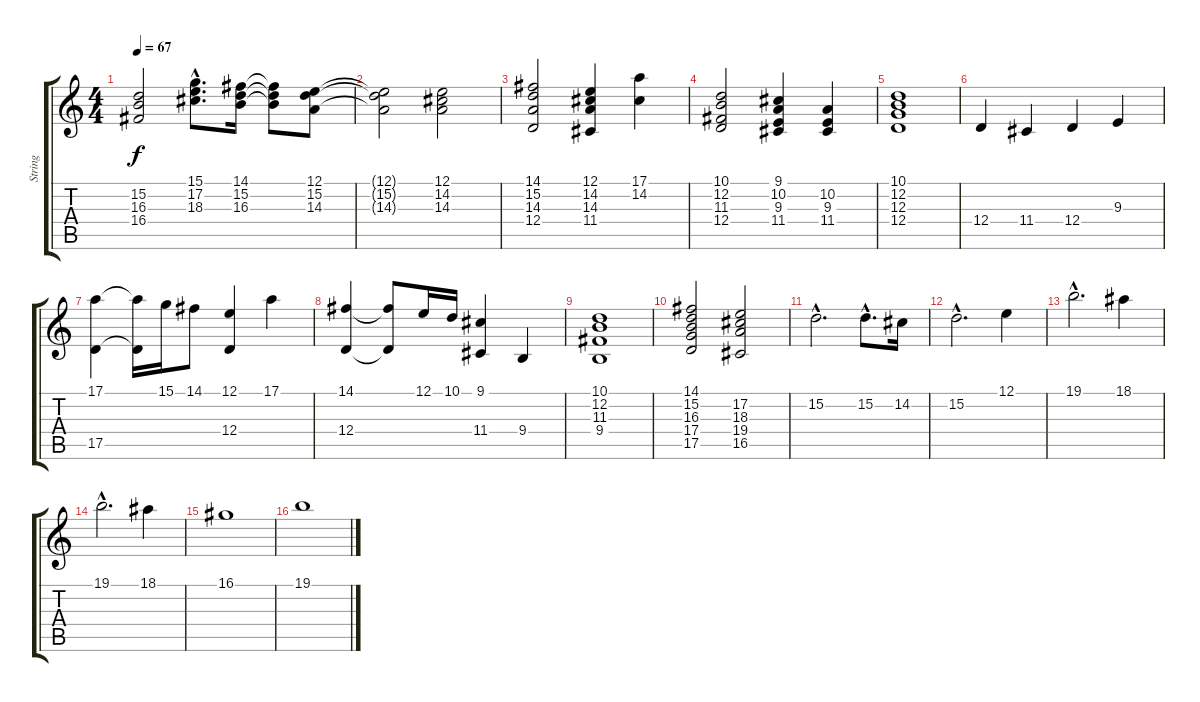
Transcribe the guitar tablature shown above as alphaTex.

\track ("String" "String") {instrument stringensemble1}
\staff {score tabs}
\tuning (E4 B3 G3 D3 A2 E2) {hide}
\ts (4 4)
\tempo 67
\clef g2
\ks c
(15.2 16.3 16.4).2{dy f} (15.1{hac} 17.2{hac} 18.3{hac}).8{d} (14.1 15.2 16.3).16 (14.1{t} 15.2{t} 16.3{t}).8 (12.1 15.2 14.3).8 |
(12.1{t} 15.2{t} 14.3{t}).2 (12.1 14.2 14.3).2 |
(14.1 15.2 14.3 12.4).2 (12.1 14.2 14.3 11.4).4 (17.1 14.2).4 |
(10.1 12.2 11.3 12.4).2 (9.1 10.2 9.3 11.4).4 (10.2 9.3 11.4).4 |
(10.1 12.2 12.3 12.4).1 |
12.4.4 11.4.4 12.4.4 9.3.4 |
(17.1 17.5).4 (17.1{t} 17.5{t}).16 15.1.16 14.1.8 (12.1 12.4).4 17.1.4 |
(14.1 12.4).4 (14.1{t} 12.4{t}).8 12.1.16 10.1.16 (9.1 11.4).4 9.4.4 |
(10.1 12.2 11.3 9.4).1 |
(14.1 15.2 16.3 17.4 17.5).2 (17.2 18.3 19.4 16.5).2 |
15.2{hac}.2{d} 15.2{hac}.8{d} 14.2.16 |
15.2{hac}.2{d} 12.1.4 |
19.1{hac}.2{d} 18.1.4 |
19.1{hac}.2{d} 18.1.4 |
16.1.1 |
19.1.1
